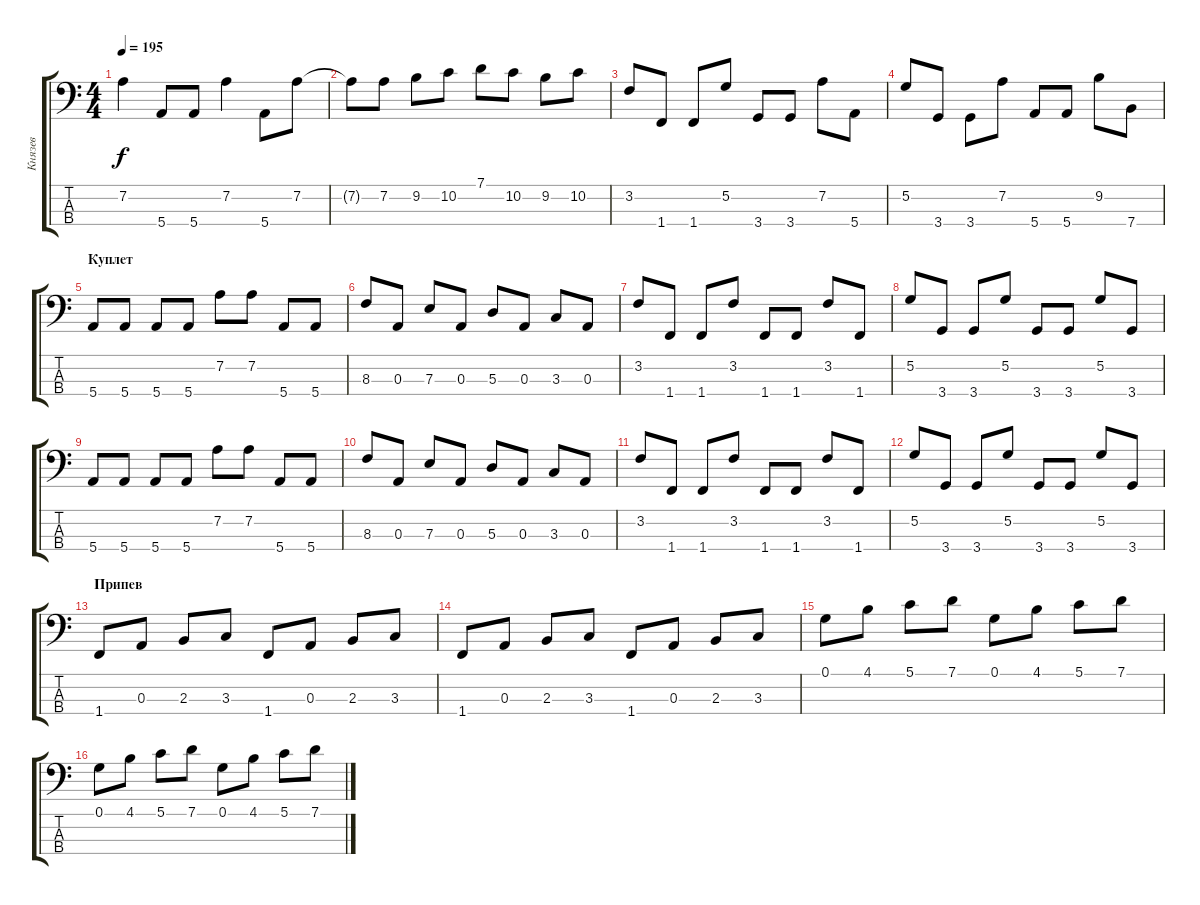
\track ("Князев" "Князев") {instrument electricbassfinger}
\staff {score tabs}
\tuning (G2 D2 A1 E1) {hide}
\ts (4 4)
\tempo 195
\clef f4
\ks c
7.2.4{dy f} 5.4.8 5.4.8 7.2.4 5.4.8 7.2.8 |
7.2{t}.8 7.2.8 9.2.8 10.2.8 7.1.8 10.2.8 9.2.8 10.2.8 |
3.2.8 1.4.8 1.4.8 5.2.8 3.4.8 3.4.8 7.2.8 5.4.8 |
5.2.8 3.4.8 3.4.8 7.2.8 5.4.8 5.4.8 9.2.8 7.4.8 |
\section ("" "Куплет")
5.4.8 5.4.8 5.4.8 5.4.8 7.2.8 7.2.8 5.4.8 5.4.8 |
8.3.8 0.3.8 7.3.8 0.3.8 5.3.8 0.3.8 3.3.8 0.3.8 |
3.2.8 1.4.8 1.4.8 3.2.8 1.4.8 1.4.8 3.2.8 1.4.8 |
5.2.8 3.4.8 3.4.8 5.2.8 3.4.8 3.4.8 5.2.8 3.4.8 |
5.4.8 5.4.8 5.4.8 5.4.8 7.2.8 7.2.8 5.4.8 5.4.8 |
8.3.8 0.3.8 7.3.8 0.3.8 5.3.8 0.3.8 3.3.8 0.3.8 |
3.2.8 1.4.8 1.4.8 3.2.8 1.4.8 1.4.8 3.2.8 1.4.8 |
5.2.8 3.4.8 3.4.8 5.2.8 3.4.8 3.4.8 5.2.8 3.4.8 |
\section ("" "Припев")
1.4.8 0.3.8 2.3.8 3.3.8 1.4.8 0.3.8 2.3.8 3.3.8 |
1.4.8 0.3.8 2.3.8 3.3.8 1.4.8 0.3.8 2.3.8 3.3.8 |
0.1.8 4.1.8 5.1.8 7.1.8 0.1.8 4.1.8 5.1.8 7.1.8 |
0.1.8 4.1.8 5.1.8 7.1.8 0.1.8 4.1.8 5.1.8 7.1.8
